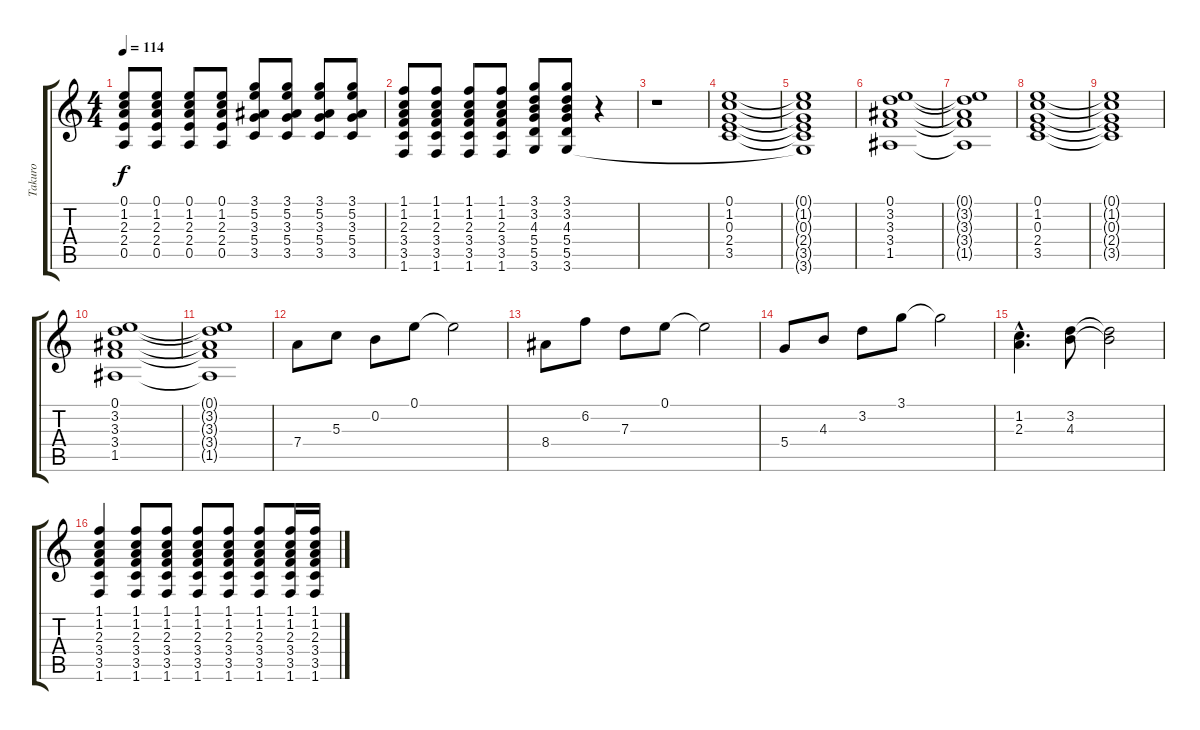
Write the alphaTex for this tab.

\track ("Takuro" "Takuro") {instrument distortionguitar}
\staff {score tabs}
\tuning (E4 B3 G3 D3 A2 E2) {hide}
\ts (4 4)
\tempo 114
\clef g2
\ks c
(0.1 1.2 2.3 2.4 0.5).8{dy f} (0.1 1.2 2.3 2.4 0.5).8 (0.1 1.2 2.3 2.4 0.5).8 (0.1 1.2 2.3 2.4 0.5).8 (3.1 5.2 3.3 5.4 3.5).8 (3.1 5.2 3.3 5.4 3.5).8 (3.1 5.2 3.3 5.4 3.5).8 (3.1 5.2 3.3 5.4 3.5).8 |
(1.1 1.2 2.3 3.4 3.5 1.6).8 (1.1 1.2 2.3 3.4 3.5 1.6).8 (1.1 1.2 2.3 3.4 3.5 1.6).8 (1.1 1.2 2.3 3.4 3.5 1.6).8 (3.1 3.2 4.3 5.4 5.5 3.6).8 (3.1 3.2 4.3 5.4 5.5 3.6).8 r.4 |
r.1 |
(0.1 1.2 0.3 2.4 3.5).1 |
(0.1{t} 1.2{t} 0.3{t} 2.4{t} 3.5{t} 3.6{t}).1 |
(0.1 3.2 3.3 3.4 1.5).1 |
(0.1{t} 3.2{t} 3.3{t} 3.4{t} 1.5{t}).1 |
(0.1 1.2 0.3 2.4 3.5).1 |
(0.1{t} 1.2{t} 0.3{t} 2.4{t} 3.5{t}).1 |
(0.1 3.2 3.3 3.4 1.5).1 |
(0.1{t} 3.2{t} 3.3{t} 3.4{t} 1.5{t}).1 |
7.4.8 5.3.8 0.2.8 0.1.8 0.1{t}.2 |
8.4.8 6.2.8 7.3.8 0.1.8 0.1{t}.2 |
5.4.8 4.3.8 3.2.8 3.1.8 3.1{t}.2 |
(1.2{hac} 2.3{hac}).4{d} (3.2 4.3).8 (3.2{t} 4.3{t}).2 |
(1.1 1.2 2.3 3.4 3.5 1.6).4 (1.1 1.2 2.3 3.4 3.5 1.6).8 (1.1 1.2 2.3 3.4 3.5 1.6).8 (1.1 1.2 2.3 3.4 3.5 1.6).8 (1.1 1.2 2.3 3.4 3.5 1.6).8 (1.1 1.2 2.3 3.4 3.5 1.6).8 (1.1 1.2 2.3 3.4 3.5 1.6).16 (1.1 1.2 2.3 3.4 3.5 1.6).16
